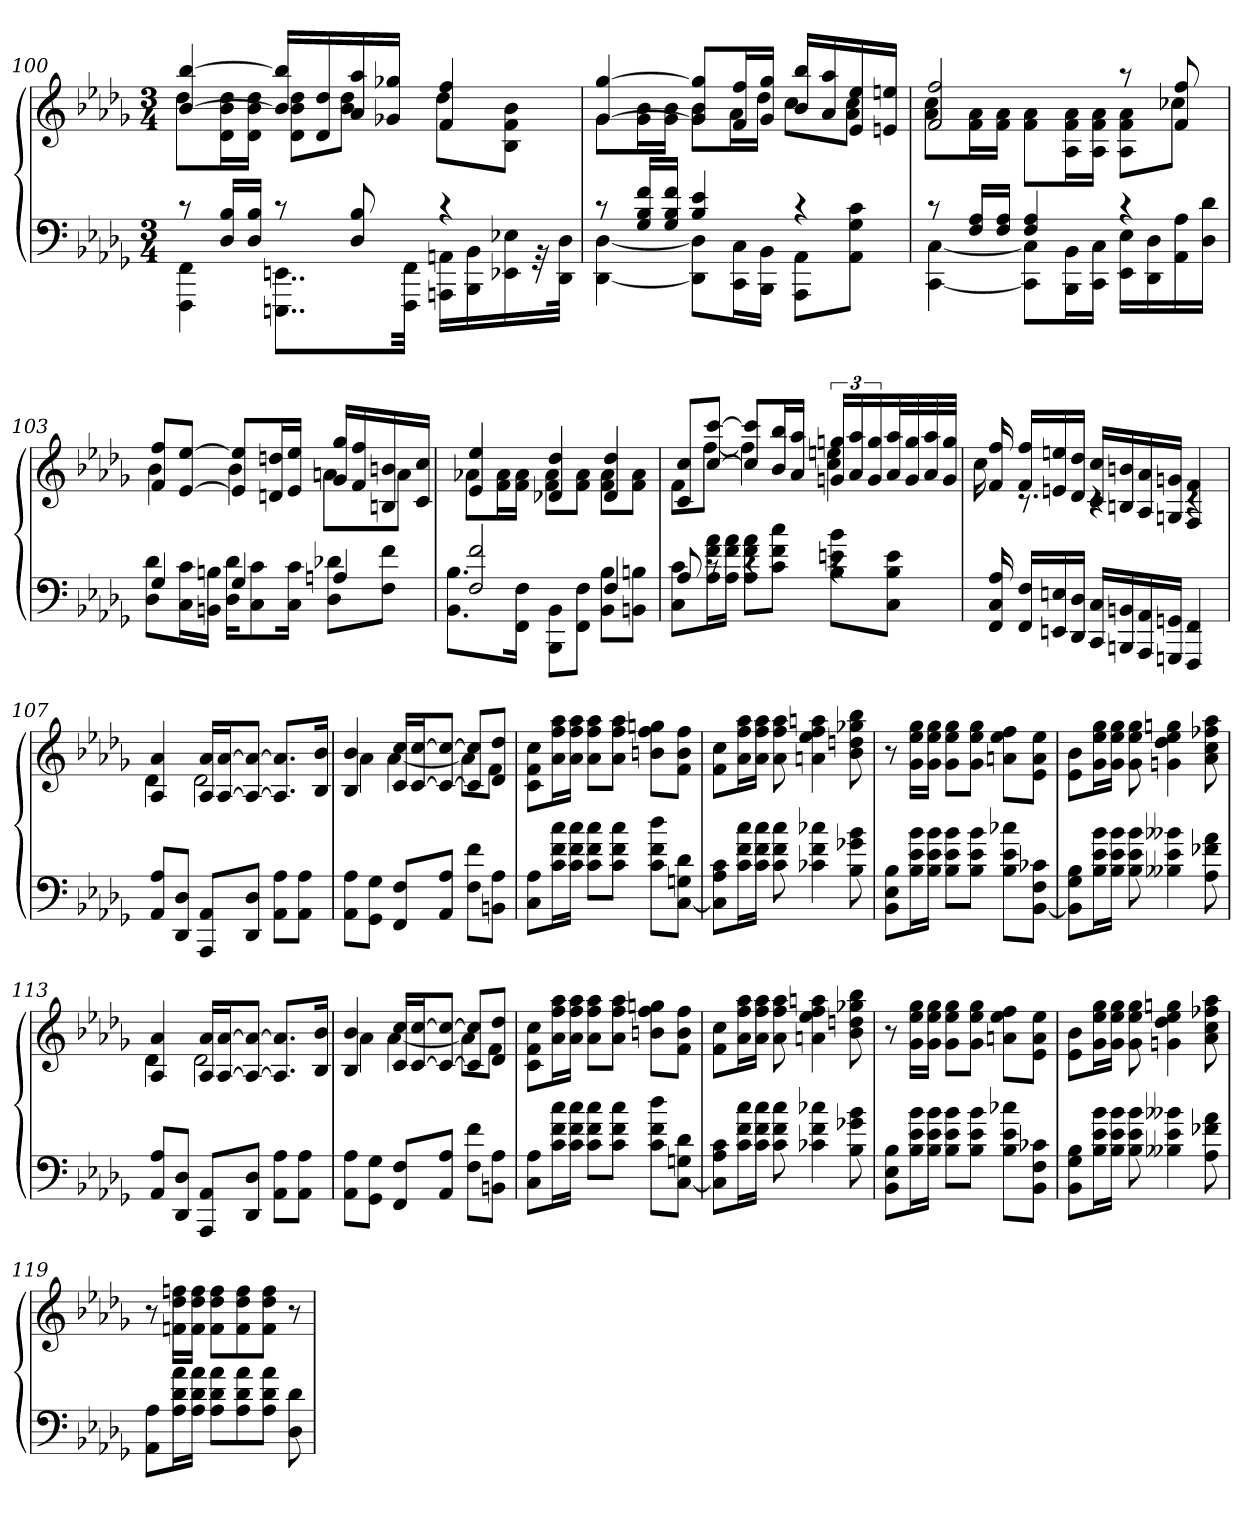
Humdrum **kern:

**kern	**kern
*part1	*part1
*staff2	*staff1
*clefF4	*clefG2
*k[b-e-a-d-g-]	*k[b-e-a-d-g-]
*M3/4	*M3/4
=100	=100
*^	*^
8rc	4FFF 4FF	[4b- [4bb-	8dd-L
16D- 16B-LL	.	.	16d- 16b- 16dd-L
16D- 16B-JJ	.	.	16d- 16b- 16dd-JJ
8rc	8..EEEn 8..EEnL	16b-] 16bb-]LL	8d- 8b- 8dd-L
.	.	16d- 16dd-	.
8D- 8B-	.	16a- 16aa-	8b- 8dd-J
.	.	16g-X 16gg-XJJ	.
.	32FFF 32FFJkk	.	.
4rc	16AAAn 16AAnLL	4f 4ff	8dd-L
.	16BBB- 16BB-	.	.
.	16EE-X 16E-X	.	8B- 8f 8b-J
.	32r	.	.
.	32DD- 32D-JJk	.	.
=101	=101	=101	=101
8rc	[4DD- [4D-	[4g- [4gg-	8g-L
16G- 16B- 16fLL	.	.	16g- 16b-L
16G- 16B- 16fJJ	.	.	16g- 16b-JJ
4B- 4e-	8DD-] 8D-]L	8g-] 8gg-]L	8g- 8b-L
.	16CC 16CL	16f 16ffL	16a-L
.	16BBB- 16BB-JJ	16g- 16gg-JJ	16dd-JJ
4rc	8AAA- 8AA-L	16b- 16bb-LL	8ccL
.	.	16a- 16aa-	.
.	8AA- 8G- 8cJ	16e- 16ee-	8a- 8ccJ
.	.	16en 16eenJJ	.
=102	=102	=102	=102
8rc	[4CC [4C	2f 2ff	8a- 8ccL
16F 16A-LL	.	.	16f 16a-L
16F 16A-JJ	.	.	16f 16a-JJ
4F 4A-	8CC] 8C]L	.	8f 8a-L
.	16BBB- 16BB-L	.	16A- 16f 16a-L
.	16CC 16CJJ	.	16A- 16f 16a-JJ
4rc	16EE- 16E-LL	8raa	8A- 8f 8a-L
.	16DD- 16D-	.	.
.	16AA- 16A-	8f 8ff	8cc-XJ
.	16D- 16d-JJ	.	.
=103	=103	=103	=103
4G-	8D- 8d-L	8f 8ffL	4b-
.	16C 16cL	[8e- [8ee-J	.
.	16BBn 16BnJJ	.	.
4G-	16D- 16d-KL	8e-] 8ee-]L	4b-
.	8C 8c	.	.
.	.	16dn 16ddnL	.
.	16C 16cJk	16e- 16ee-JJ	.
4An	8D- 8d-XL	16g- 16gg-LL	8anL
.	.	16f 16ff	.
.	8F 8fJ	16Bn 16bn	8aJ
.	.	16c 16ccJJ	.
=104	=104	=104	=104
2F 2f	8.BB- 8.B-L	4e- 4ee-	8a-XL
.	.	.	16f 16a-L
.	16FF 16FJk	.	16f 16a-JJ
.	8BBB- 8BB-L	4d-X 4dd-	8f 8a-L
.	8FF 8FJ	.	8f 8a-J
4F	8BB- 8B-L	4d- 4dd-	8f 8a-L
.	8BBn 8BnJ	.	8f 8a-J
=105	=105	=105	=105
8A-	8C 8cL	8c 8ccL	8fL
8rc	16A- 16f 16a-L	[8cc [8cccJ	[8ffJ
.	16A- 16f 16a-JJ	.	.
4rc	8A- 8f 8a-L	8cc] 8ccc]L	4ff]
.	8c 8f 8ccJ	16b- 16bb-L	.
.	.	16a- 16aa-JJ	.
4rc	8B- 8en 8b-L	24gn 24ggnLL	4cc 4een
.	.	24a- 24aa-	.
.	.	24g 24gg	.
.	8C 8B- 8eJ	32a- 32aa-L	.
.	.	32g 32gg	.
.	.	32a- 32aa-	.
.	.	32g 32ggJJJ	.
*v	*v	*	*
=106	=106	=106
16FF 16C 16A-	16f 16ff	16cc
16FF 16FLL	16f 16ffLL	8.rc
16EEn 16En	16en 16een	.
16DD- 16D-JJ	16d- 16dd-JJ	.
16CC 16CLL	16c 16ccLL	4rc
16BBBn 16BBn	16Bn 16bn	.
16AAA- 16AA-	16A- 16a-	.
16GGGn 16GGnJJ	16Gn 16gnJJ	.
4FFF 4FF	4F 4f	4rc
=107	=107	=107
8AA- 8A-L	4A- 4a-	4d-
8DD- 8D-J	.	.
8AAA- 8AA-L	16A- 16a-LL	2d-
.	[16A- [16a-J	.
8DD- 8D-J	8A-_ 8a-_J	.
8AA- 8A-L	8.A-] 8.a-]L	.
8AA- 8A-J	.	.
.	16B- 16b-Jk	.
=108	=108	=108
8AA- 8A-L	4B- 4b-	4a-
8GG- 8G-J	.	.
8FF 8FL	16c 16ccLL	[4a-
.	[16c [16ccJ	.
8AA- 8A-J	8c_ 8cc_J	.
8F 8fL	8c] 8cc]L	8a-L]
8BBn 8A-J	8d- 8dd-J	8fJ
*	*v	*v
=109	=109
8C 8A-L	8c 8f 8ccL
16c 16f 16ccL	16a- 16ff 16aa-L
16c 16f 16ccJJ	16a- 16ff 16aa-JJ
8c 8f 8ccL	8a- 8ff 8aa-L
8c 8f 8ccJ	8a- 8ff 8aa-J
8c 8f 8dd-L	8bn 8ff 8ggnL
[8C 8Gn 8d-J	8f 8b 8ffJ
=110	=110
8C] 8A- 8cL	8f 8ccL
16c 16f 16ccL	16a- 16ff 16aa-L
16c 16f 16ccJJ	16a- 16ff 16aa-JJ
8c 8f 8cc	8a- 8ff 8aa-
4c-X 4f 4cc-X	4an 4ee- 4ff 4aan
8B- 8g-X 8b-	8b- 8ddn 8gg-X 8bb-
=111	=111
8BB- 8E- 8B-L	8r
16B- 16e- 16b-L	16g- 16ee- 16gg-LL
16B- 16e- 16b-JJ	16g- 16ee- 16gg-JJ
8B- 8e- 8b-L	8g- 8ee- 8gg-L
8B- 8e- 8b-J	8g- 8ee- 8gg-J
8B- 8e- 8cc-XL	8an 8ee- 8ffL
[8BB- 8F 8c-XJ	8e- 8a 8ee-J
=112	=112
8BB-] 8G- 8B-L	8e- 8b-L
16B- 16e- 16b-L	16g- 16ee- 16gg-L
16B- 16e- 16b-JJ	16g- 16ee- 16gg-JJ
8B- 8e- 8b-	8g- 8ee- 8gg-
4B--X 4e- 4b--X	4gn 4dd- 4ee- 4ggn
8A- 8f-X 8a-	8a- 8cc 8ff-X 8aa-
=113	=113
*	*^
8AA- 8A-L	4A- 4a-	4d-
8DD- 8D-J	.	.
8AAA- 8AA-L	16A- 16a-LL	2d-
.	[16A- [16a-J	.
8DD- 8D-J	8A-_ 8a-_J	.
8AA- 8A-L	8.A-] 8.a-]L	.
8AA- 8A-J	.	.
.	16B- 16b-Jk	.
=114	=114	=114
8AA- 8A-L	4B- 4b-	4a-
8GG- 8G-J	.	.
8FF 8FL	16c 16ccLL	[4a-
.	[16c [16ccJ	.
8AA- 8A-J	8c_ 8cc_J	.
8F 8fL	8c] 8cc]L	8a-L]
8BBn 8A-J	8d- 8dd-J	8fJ
*	*v	*v
=115	=115
8C 8A-L	8c 8f 8ccL
16c 16f 16ccL	16a- 16ff 16aa-L
16c 16f 16ccJJ	16a- 16ff 16aa-JJ
8c 8f 8ccL	8a- 8ff 8aa-L
8c 8f 8ccJ	8a- 8ff 8aa-J
8c 8f 8dd-L	8bn 8ff 8ggnL
[8C 8Gn 8d-J	8f 8b 8ffJ
=116	=116
8C] 8A- 8cL	8f 8ccL
16c 16f 16ccL	16a- 16ff 16aa-L
16c 16f 16ccJJ	16a- 16ff 16aa-JJ
8c 8f 8cc	8a- 8ff 8aa-
4c-X 4f 4cc-X	4an 4ee- 4ff 4aan
8B- 8g-X 8b-	8b- 8ddn 8gg-X 8bb-
=117	=117
8BB- 8E- 8B-L	8r
16B- 16e- 16b-L	16g- 16ee- 16gg-LL
16B- 16e- 16b-JJ	16g- 16ee- 16gg-JJ
8B- 8e- 8b-L	8g- 8ee- 8gg-L
8B- 8e- 8b-J	8g- 8ee- 8gg-J
8B- 8e- 8cc-XL	8an 8ee- 8ffL
8BB- 8F 8c-XJ	8e- 8a 8ee-J
=118	=118
8BB- 8G- 8B-L	8e- 8b-L
16B- 16e- 16b-L	16g- 16ee- 16gg-L
16B- 16e- 16b-JJ	16g- 16ee- 16gg-JJ
8B- 8e- 8b-	8g- 8ee- 8gg-
4B--X 4e- 4b--X	4gn 4dd- 4ee- 4ggn
8A- 8f-X 8a-	8a- 8cc 8ff-X 8aa-
=119	=119
8AA- 8A-L	8r
16A- 16d- 16a-L	16fn 16dd- 16ffnLL
16A- 16d- 16a-JJ	16f 16dd- 16ffJJ
8A- 8d- 8a-L	8f 8dd- 8ffL
8A- 8d- 8a-	8f 8dd- 8ff
8A- 8d- 8a-J	8f 8dd- 8ffJ
8D- 8d-	8r
=	=
*-	*-
